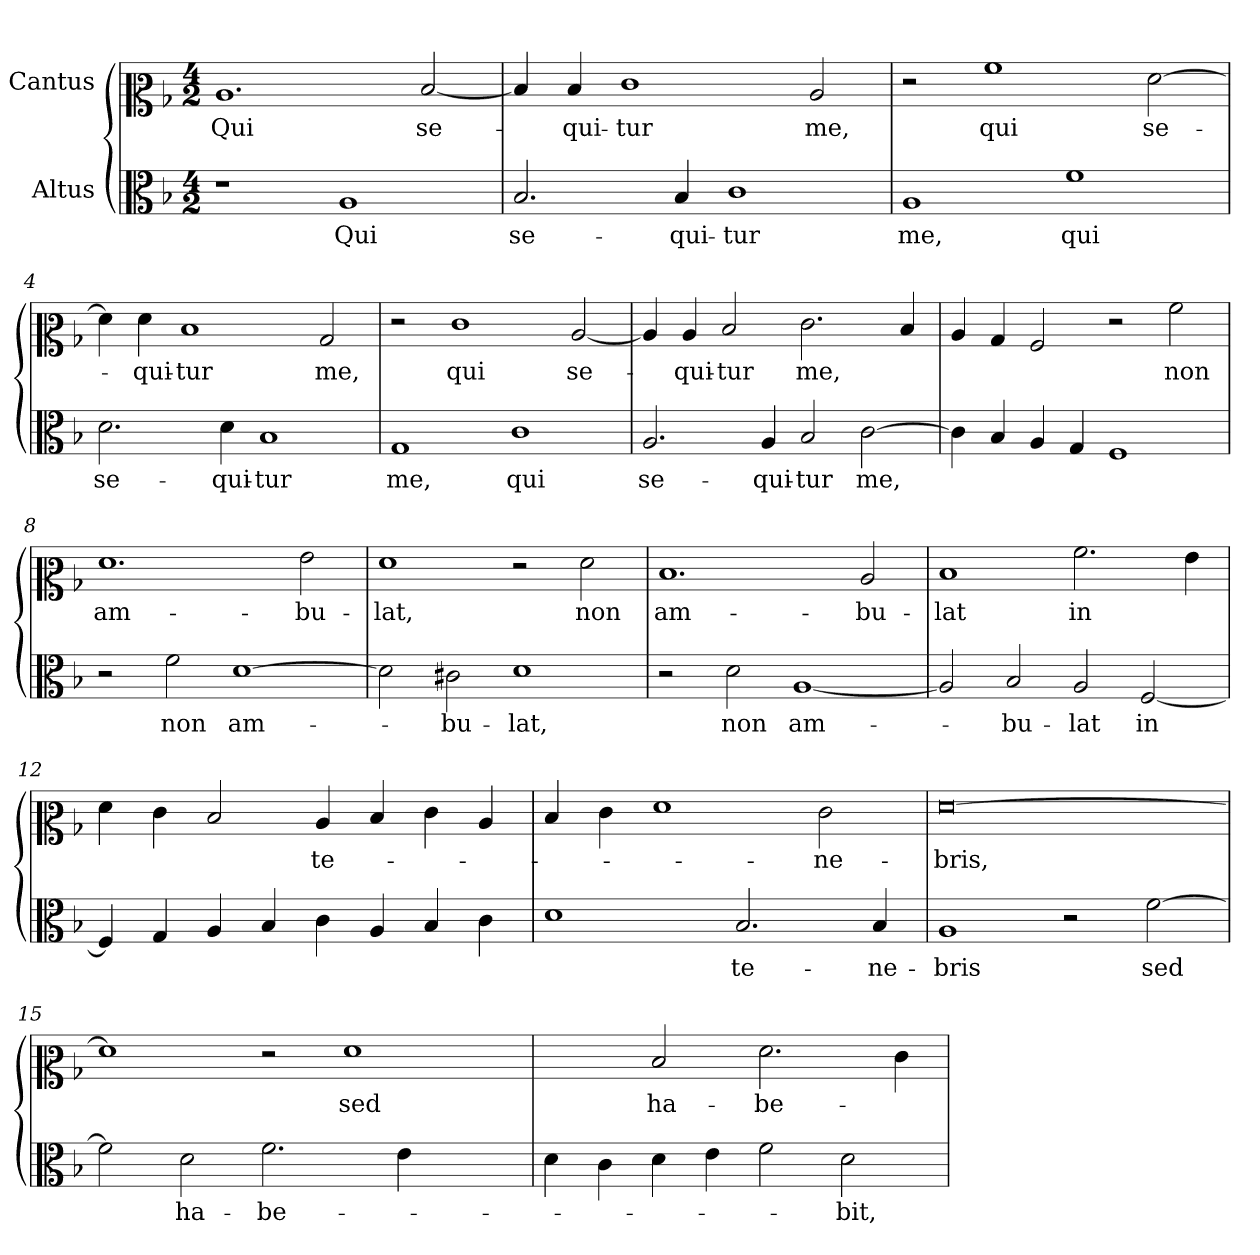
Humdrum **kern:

**kern	**text	**kern	**text
*part2	*part2	*part1	*part1
*staff2	*staff2	*staff1	*staff1
*I"Altus	*	*I"Cantus	*
*clefC3	*	*clefC2	*
*k[b-]	*	*k[b-]	*
*F:	*	*F:	*
*M4/2	*	*M4/2	*
=1	=1	=1	=1
1r	.	1.c	Qui
1A	Qui	.	.
.	.	[2d	se-
=2	=2	=2	=2
2.B-	se-	4d]	.
.	.	4d	-qui-
.	.	1e	-tur
4B-	-qui-	.	.
1c	-tur	.	.
.	.	2c	me,
=3	=3	=3	=3
1A	me,	2r	.
.	.	1a	qui
1f	qui	.	.
.	.	[2f	se-
=4	=4	=4	=4
2.d	se-	4f]	.
.	.	4f	-qui-
.	.	1d	-tur
4d	-qui-	.	.
1B-	-tur	.	.
.	.	2B-	me,
=5	=5	=5	=5
1G	me,	2r	.
.	.	1e	qui
1c	qui	.	.
.	.	[2c	se-
=6	=6	=6	=6
2.A	se-	4c]	.
.	.	4c	-qui-
.	.	2d	-tur
4A	-qui-	.	.
2B-	-tur	2.e	me,
[2c	me,	.	.
.	.	4d	.
=7	=7	=7	=7
4c]	.	4c	.
4B-	.	4B-	.
4A	.	2A	.
4G	.	.	.
1F	.	2r	.
.	.	2a	non
=8	=8	=8	=8
2r	.	1.f	am-
2f	non	.	.
[1d	am-	.	.
.	.	2g	-bu-
=9	=9	=9	=9
2d]	.	1f	-lat,
2c#X	-bu-	.	.
1d	-lat,	2r	.
.	.	2f	non
=10	=10	=10	=10
2r	.	1.d	am-
2d	non	.	.
[1A	am-	.	.
.	.	2c	-bu-
=11	=11	=11	=11
2A]	.	1d	-lat
2B-	-bu-	.	.
2A	-lat	2.a	in
[2F	-in	.	.
.	.	4g	.
=12	=12	=12	=12
4F]	.	4f	.
4G	.	4e	.
4A	.	2d	.
4B-	.	.	.
4c	.	4c	te-
4A	.	4d	.
4B-	.	4e	.
4c	.	4c	.
=13	=13	=13	=13
1d	.	4d	.
.	.	4e	.
.	.	1f	.
2.B-	te-	.	.
.	.	2e	-ne-
4B-	-ne-	.	.
=14	=14	=14	=14
1A	-bris	[0f	-bris,
2r	.	.	.
[2f	sed	.	.
=15	=15	=15	=15
2f]	.	1f]	.
2d	ha-	.	.
2.f	-be-	2r	.
.	.	1f	sed
4e	.	.	.
2ryy	.	.	.
=16	=16	=16	=16
4d	.	2ryy	.
4c	.	.	.
4d	.	2d	ha-
4e	.	.	.
2f	.	2.f	-be-
2d	-bit,	.	.
.	.	4e	.
=	=	=	=
*-	*-	*-	*-
